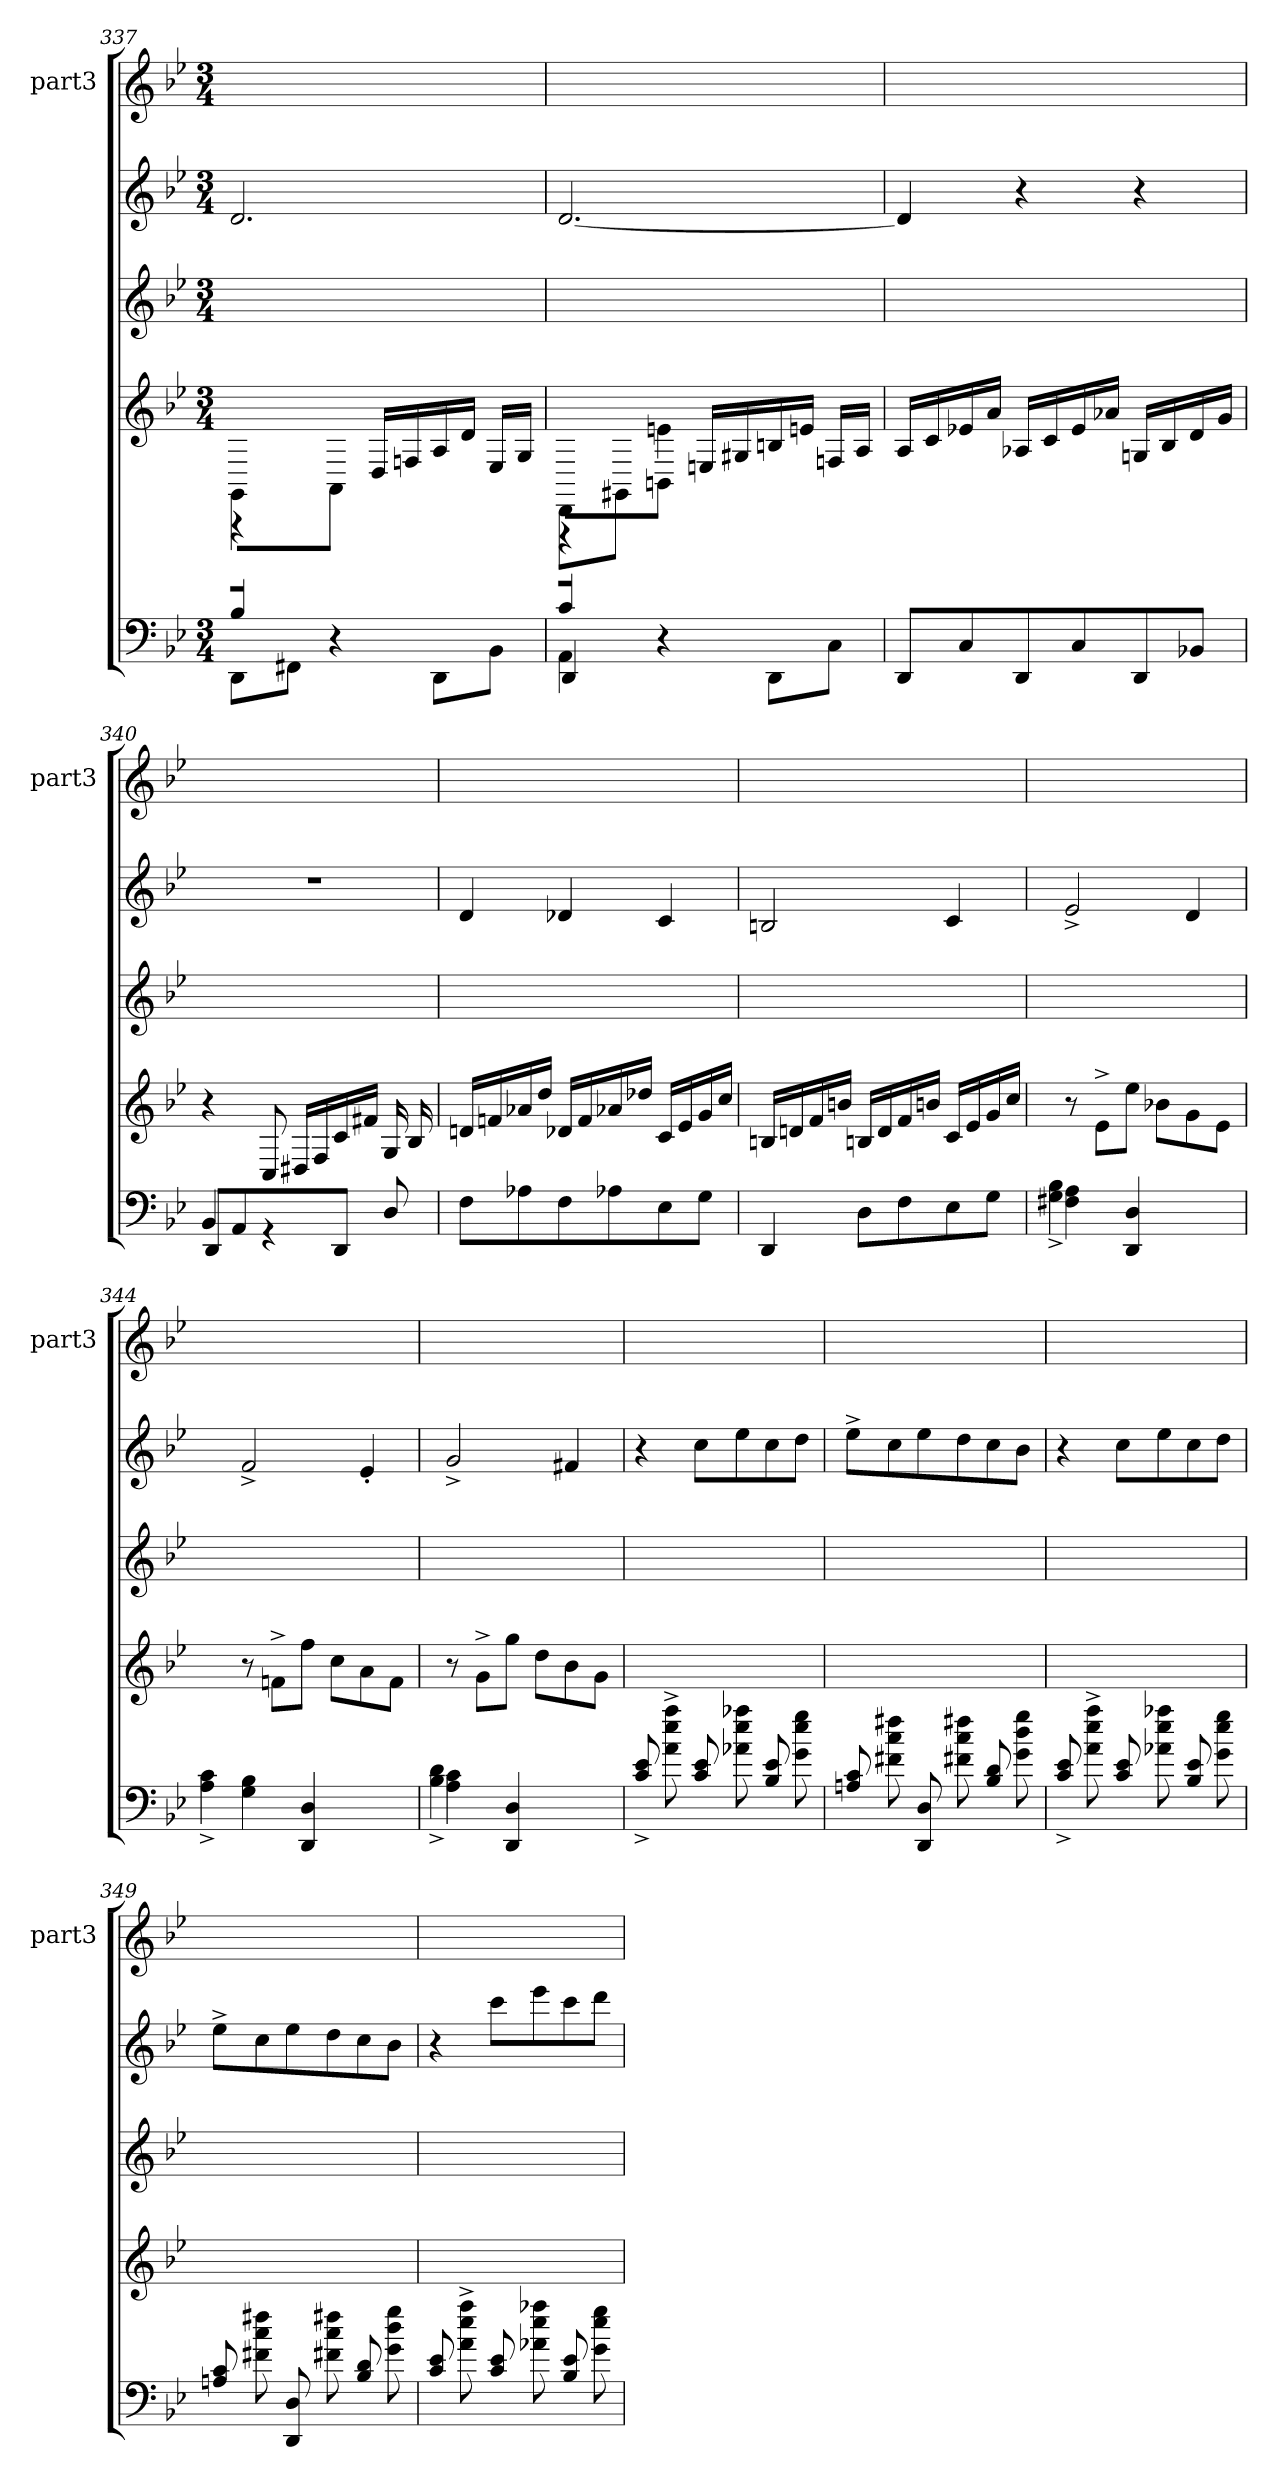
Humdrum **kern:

**kern	**kern	**kern	**kern	**kern
*part3	*part3	*part2	*part2	*part1
*staff5	*staff4	*staff3	*staff2	*staff1
*	*	*	*	*I"part3
*	*	*	*	*I'part3
*clefF4	*clefG2	*clefG2	*clefG2	*clefG2
*k[b-e-]	*k[b-e-]	*k[b-e-]	*k[b-e-]	*k[b-e-]
*M3/4	*M3/4	*M3/4	*M3/4	*M3/4
=337	=337	=337	=337	=337
*^	*^	*	*	*
16B-i/JJ	8DDj\L	8GGZ\J	4r	2.ryy	2.dV/	2.ryy
2ryy	.	.	.	.	.	.
.	8FF#Xj\J	2ryy	.	.	.	.
.	4r	.	8AAV\J	.	.	.
.	.	.	16DV/LL	.	.	.
.	.	.	16FnV/	.	.	.
.	8DDj\L	.	16AV/	.	.	.
8.ryy	.	.	16dV/JJ	.	.	.
.	8BB-j\J	8ryy	16E-V/LL	.	.	.
.	.	.	16GV/JJ	.	.	.
=338	=338	=338	=338	=338	=338	=338
*	*^	*	*	*	*	*
8AAi\J	16cN/JJ	4DDj/	8DDZ\L	4r	2.ryy	[2.dV/	2.ryy
.	2ryy	.	.	.	.	.	.
2ryy	.	.	8GG#XZ\J	.	.	.	.
.	.	4r	4enZ\	8BBnV\J	.	.	.
.	.	.	.	16EnV/LL	.	.	.
.	.	.	.	16G#XV/	.	.	.
.	.	8DDj\L	4ryy	16BnV/	.	.	.
.	8.ryy	.	.	16enV/JJ	.	.	.
8ryy	.	8Cj\J	.	16FnV/LL	.	.	.
.	.	.	.	16AV/JJ	.	.	.
*v	*v	*v	*	*	*	*	*
*	*v	*v	*	*	*
=339	=339	=339	=339	=339
8DDj/L	16AV/LL	2.ryy	4dV/]	2.ryy
.	16cV/	.	.	.
8Cj/	16e-XV/	.	.	.
.	16aV/JJ	.	.	.
8DDj/	16A-XV/LL	.	4r	.
.	16cV/	.	.	.
8Cj/	16e-V/	.	.	.
.	16a-XV/JJ	.	.	.
8DDj/	16GnV/LL	.	4r	.
.	16B-V/	.	.	.
8BB-Xj/J	16dV/	.	.	.
.	16gV/JJ	.	.	.
!!LO:LB:g=z
=340	=340	=340	=340	=340
*^	*	*	*	*
8BB-Z/J	8DDj/L	4r	2.ryy	2.r	2.ryy
2ryy	8AAj/J	.	.	.	.
.	4r	8CV/	.	.	.
.	.	16D#XV/LL	.	.	.
.	.	16FV/	.	.	.
.	8DDj/J	16cV/	.	.	.
.	.	16f#XV/JJ	.	.	.
8ryy	8Dj/	16GV/	.	.	.
.	.	16B-V/	.	.	.
*v	*v	*	*	*	*
=341	=341	=341	=341	=341
8Fj\L	16dnV/LL	2.ryy	4dV/	2.ryy
.	16fnV/	.	.	.
8A-Xj\	16a-XV/	.	.	.
.	16ddV/JJ	.	.	.
8Fj\	16d-XV/LL	.	4d-XV/	.
.	16fV/	.	.	.
8A-Xj\	16a-XV/	.	.	.
.	16dd-XV/JJ	.	.	.
8E-j\	16cV/LL	.	4cV/	.
.	16e-V/	.	.	.
8Gj\J	16gV/	.	.	.
.	16ccV/JJ	.	.	.
=342	=342	=342	=342	=342
4DDj/	16BnV/LL	2.ryy	2BnV/	2.ryy
.	16dnV/	.	.	.
.	16fV/	.	.	.
.	16bnV/JJ	.	.	.
8Dj\L	16BnV/LL	.	.	.
.	16dV/	.	.	.
8Fj\	16fV/	.	.	.
.	16bnV/JJ	.	.	.
8E-j\	16cV/LL	.	4cV/	.
.	16e-V/	.	.	.
8Gj\J	16gV/	.	.	.
.	16ccV/JJ	.	.	.
!!LO:LB:g=z
=343	=343	=343	=343	=343
*^	*	*	*	*
4F#XZ\ 4AZ\	4B-j^>\ 4Gj^>\	8r	2.ryy	2e-^>V/	2.ryy
.	.	8e-^>V\L	.	.	.
2ryy	4Dj/ 4DDj/	8ee-V\J	.	.	.
.	.	8b-XV\L	.	.	.
.	4ryy	8gV\	.	4dV/	.
.	.	8e-V\J	.	.	.
=344	=344	=344	=344	=344	=344
4B-Z\ 4GZ\	4Aj^>\ 4cj^>\	8r	2.ryy	2f^>V/	2.ryy
.	.	8fn^>V\L	.	.	.
2ryy	4Dj/ 4DDj/	8ffV\J	.	.	.
.	.	8ccV\L	.	.	.
.	4ryy	8aV\	.	4e-'>V/	.
.	.	8fV\J	.	.	.
=345	=345	=345	=345	=345	=345
4AZ\ 4cZ\	4B-j^>\ 4dj^>\	8r	2.ryy	2g^>V/	2.ryy
.	.	8g^>V\L	.	.	.
2ryy	4Dj/ 4DDj/	8ggV\J	.	.	.
.	.	8ddV\L	.	.	.
.	4ryy	8b-V\	.	4f#XV/	.
.	.	8gV\J	.	.	.
*v	*v	*	*	*	*
=346	=346	=346	=346	=346
8e-V^</ 8cV^</	2.ryy	2.ryy	4r	2.ryy
8aV^>\ 8ee-V^>\ 8aaV^>\	.	.	.	.
8e-V/ 8cV/	.	.	8ccV\L	.
8a-XV\ 8ee-V\ 8aa-XV\	.	.	8ee-V\	.
8e-V/ 8B-V/	.	.	8ccV\	.
8gV\ 8ee-V\ 8ggV\	.	.	8ddV\J	.
=347	=347	=347	=347	=347
8cV/ 8AnV/	2.ryy	2.ryy	8ee-^<V\L	2.ryy
8f#XV\ 8ccV\ 8ff#XV\	.	.	8ccV\	.
8DV/ 8DDV/	.	.	8ee-V\	.
8f#XV\ 8ccV\ 8ff#XV\	.	.	8ddV\	.
8dV/ 8B-V/	.	.	8ccV\	.
8gV\ 8ddV\ 8ggV\	.	.	8b-V\J	.
!!LO:LB:g=z
=348	=348	=348	=348	=348
8e-V^</ 8cV^</	2.ryy	2.ryy	4r	2.ryy
8aV^>\ 8ee-V^>\ 8aaV^>\	.	.	.	.
8e-V/ 8cV/	.	.	8ccV\L	.
8a-XV\ 8ee-V\ 8aa-XV\	.	.	8ee-V\	.
8e-V/ 8B-V/	.	.	8ccV\	.
8gV\ 8ee-V\ 8ggV\	.	.	8ddV\J	.
=349	=349	=349	=349	=349
8cV/ 8AnV/	2.ryy	2.ryy	8ee-^>V\L	2.ryy
8f#XV\ 8ff#XV\ 8ccV\	.	.	8ccV\	.
8DV/ 8DDV/	.	.	8ee-V\	.
8f#XV\ 8ccV\ 8ff#XV\	.	.	8ddV\	.
8dV/ 8B-V/	.	.	8ccV\	.
8gV\ 8ddV\ 8ggV\	.	.	8b-V\J	.
=350	=350	=350	=350	=350
8cV/ 8e-V/	2.ryy	2.ryy	4r	2.ryy
8aV^>\ 8ee-V^>\ 8aaV^>\	.	.	.	.
8e-V/ 8cV/	.	.	8cccV\L	.
8a-XV\ 8ee-V\ 8aa-XV\	.	.	8eee-V\	.
8e-V/ 8B-V/	.	.	8cccV\	.
8gV\ 8ee-V\ 8ggV\	.	.	8dddV\J	.
=	=	=	=	=
*-	*-	*-	*-	*-
